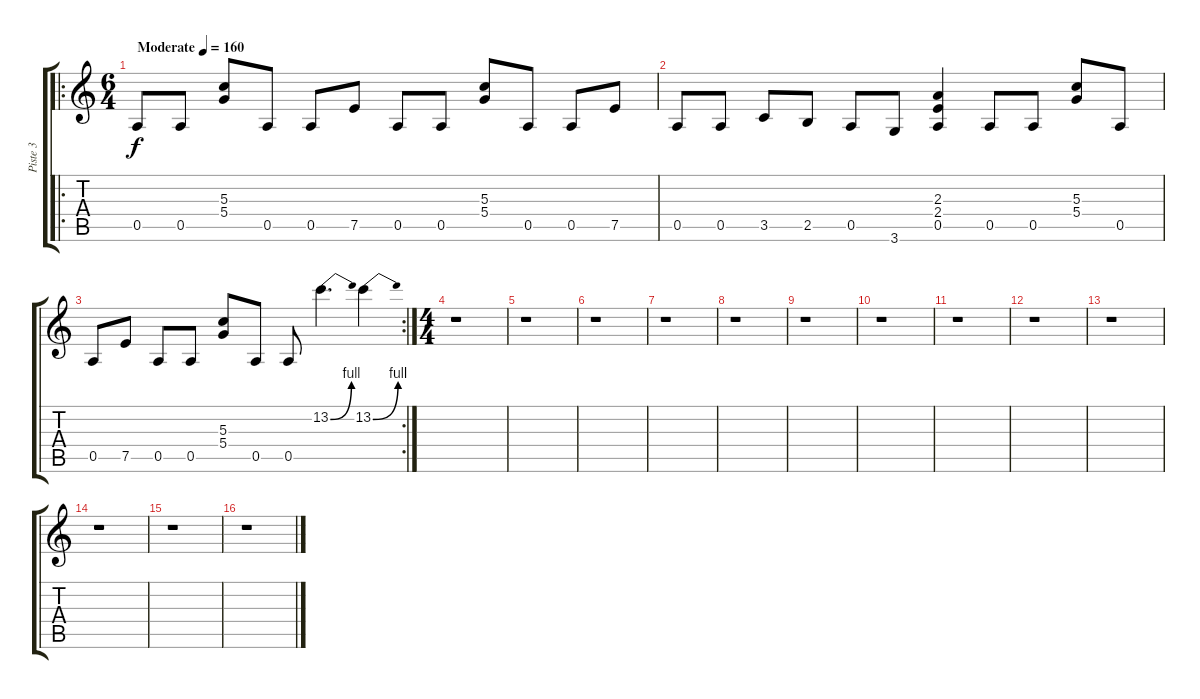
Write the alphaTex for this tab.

\track ("Piste 3" "Piste 3") {instrument distortionguitar}
\staff {score tabs}
\tuning (E4 B3 G3 D3 A2 E2) {hide}
\ro
\ts (6 4)
\tempo (160 "Moderate")
\clef g2
\ks c
0.5.8{dy f instrument distortionguitar} 0.5.8 (5.3 5.4).8 0.5.8 0.5.8 7.5.8 0.5.8 0.5.8 (5.3 5.4).8 0.5.8 0.5.8 7.5.8 |
0.5.8 0.5.8 3.5.8 2.5.8 0.5.8 3.6.8 (2.3 2.4 0.5).4 0.5.8 0.5.8 (5.3 5.4).8 0.5.8 |
\rc 2
0.5.8 7.5.8 0.5.8 0.5.8 (5.3 5.4).8 0.5.8 0.5.8 13.2{be (bend 0 0 60 4)}.4{d} 13.2{be (bend 0 0 60 4)}.4 |
\ts (4 4)
r.1 |
r.1 |
r.1 |
r.1 |
r.1 |
r.1 |
r.1 |
r.1 |
r.1 |
r.1 |
r.1 |
r.1 |
r.1
